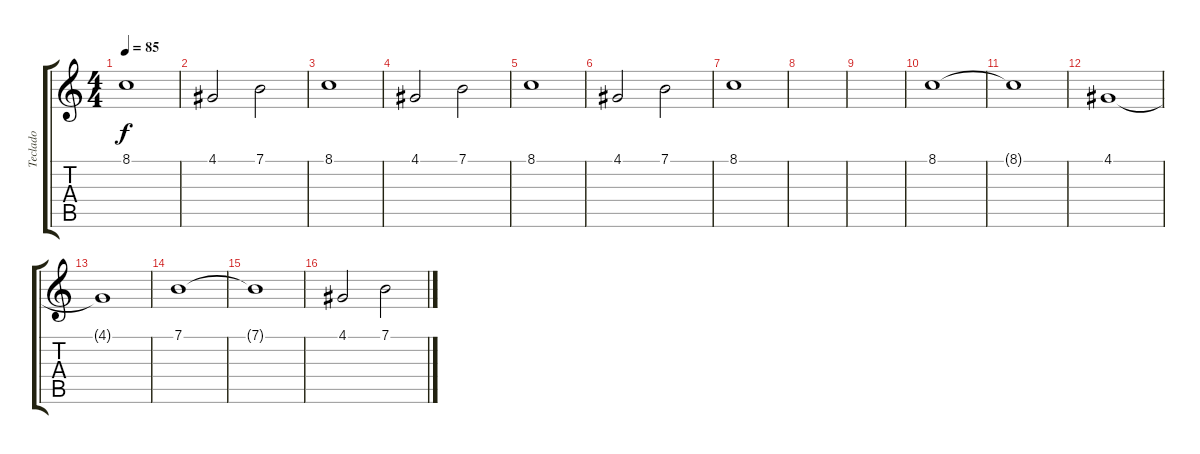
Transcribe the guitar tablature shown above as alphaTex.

\track ("Teclado" "Teclado") {instrument stringensemble1}
\staff {score tabs}
\tuning (E4 B3 G3 D3 A2 E2) {hide}
\ts (4 4)
\tempo 85
\clef g2
\ks c
8.1.1{dy f} |
4.1.2 7.1.2 |
8.1.1 |
4.1.2 7.1.2 |
8.1.1 |
4.1.2 7.1.2 |
8.1.1 |
|
|
8.1.1 |
8.1{t}.1 |
4.1.1 |
4.1{t}.1 |
7.1.1 |
7.1{t}.1 |
4.1.2 7.1.2
